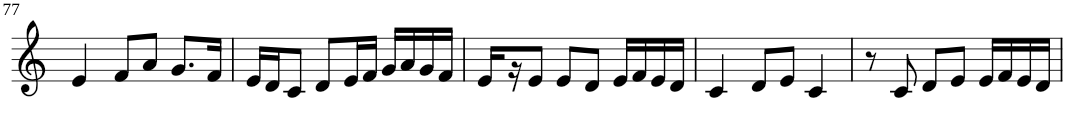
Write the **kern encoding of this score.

**kern
*part1
*staff1
*I"Violin
!!LO:PB:g=z
*clefG2
*k[]
*M3/4
=77
4e/
8f/L
8a/J
8.g/L
16f/Jk
=78
16e/LL
16d/J
8c/J
8d/L
16e/L
16f/JJ
16g/LL
16a/
16g/
16f/JJ
=79
16e/LL
16r
8e/J
8e/L
8d/J
16e/LL
16f/
16e/
16d/JJ
=80
4c/
8d/L
8e/J
4c/
=81
8r
8c/
8d/L
8e/J
16e/LL
16f/
16e/
16d/JJ
=
*-
